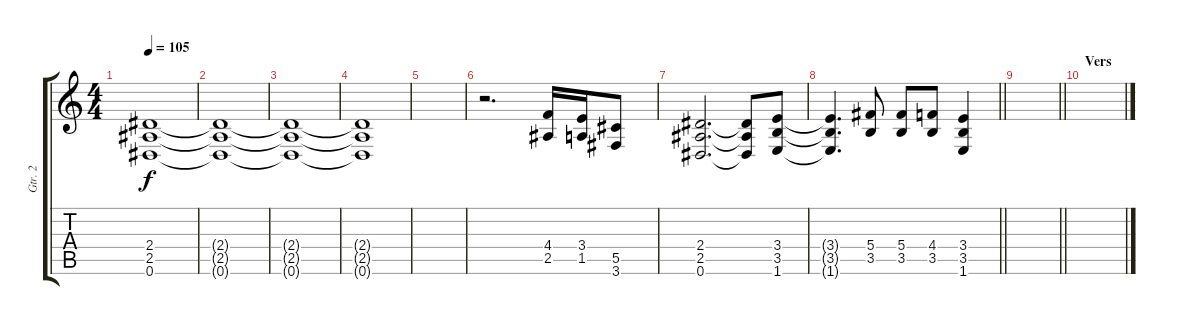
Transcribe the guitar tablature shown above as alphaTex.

\track ("Gtr. 2" "Gtr. 2") {instrument distortionguitar}
\staff {score tabs}
\tuning (Eb4 Bb3 Gb3 Db3 Ab2 Eb2) {hide}
\ts (4 4)
\tempo 105
\clef g2
\ks c
(2.4 2.5 0.6).1{dy f} |
(2.4{t} 2.5{t} 0.6{t}).1 |
(2.4{t} 2.5{t} 0.6{t}).1 |
(2.4{t} 2.5{t} 0.6{t}).1 |
|
r.2{d} (4.4 2.5).16 (3.4 1.5).16 (5.5 3.6).8 |
(2.4 2.5 0.6).2{d} (2.4{t} 2.5{t} 0.6{t}).8 (3.4 3.5 1.6).8 |
\barLineRight lightlight
(3.4{t} 3.5{t} 1.6{t}).4{d} (5.4 3.5).8 (5.4 3.5).8 (4.4 3.5).8 (3.4 3.5 1.6).4 |
\barLineRight lightlight
|
\section ("" "Vers")
